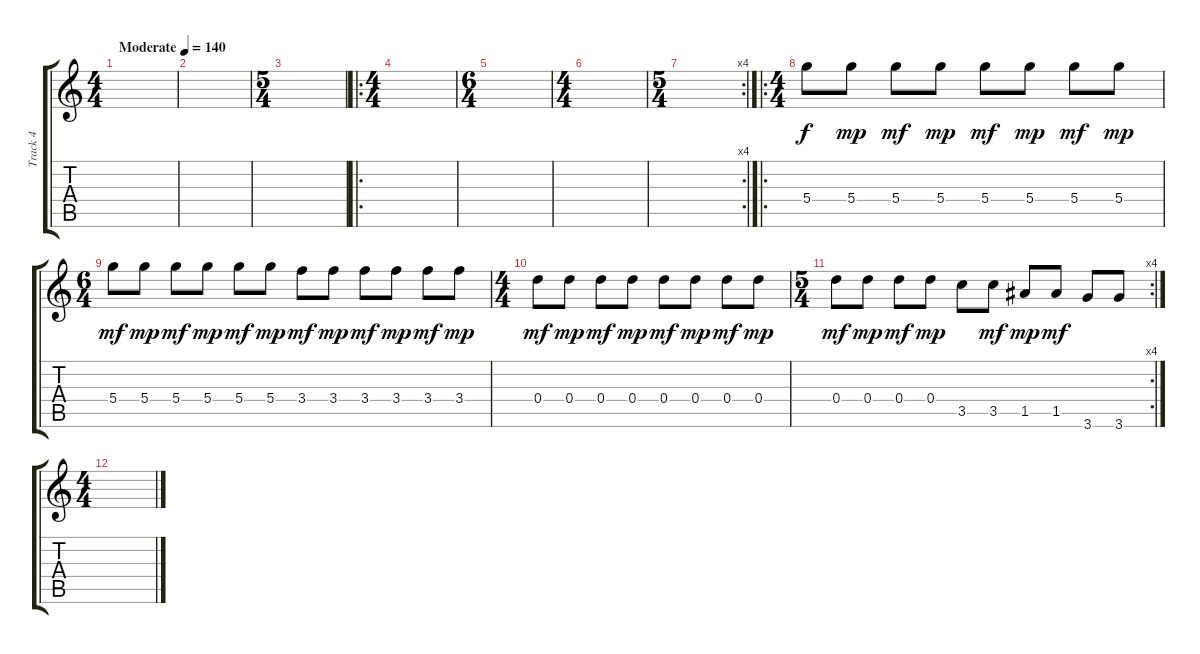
\track ("Track 4" "Track 4") {instrument electricguitarclean}
\staff {score tabs}
\tuning (E5 B4 G4 D4 A3 E3) {hide}
\ts (4 4)
\tempo (140 "Moderate")
\clef g2
\ks c
|
|
\ts (5 4)
|
\ro
\ts (4 4)
|
\ts (6 4)
|
\ts (4 4)
|
\rc 4
\ts (5 4)
|
\ro
\ts (4 4)
5.4.8 5.4.8{dy mp} 5.4.8{dy mf} 5.4.8{dy mp} 5.4.8{dy mf} 5.4.8{dy mp} 5.4.8{dy mf} 5.4.8{dy mp} |
\ts (6 4)
5.4.8{dy mf} 5.4.8{dy mp} 5.4.8{dy mf} 5.4.8{dy mp} 5.4.8{dy mf} 5.4.8{dy mp} 3.4.8{dy mf} 3.4.8{dy mp} 3.4.8{dy mf} 3.4.8{dy mp} 3.4.8{dy mf} 3.4.8{dy mp} |
\ts (4 4)
0.4.8{dy mf} 0.4.8{dy mp} 0.4.8{dy mf} 0.4.8{dy mp} 0.4.8{dy mf} 0.4.8{dy mp} 0.4.8{dy mf} 0.4.8{dy mp} |
\rc 4
\ts (5 4)
0.4.8{dy mf} 0.4.8{dy mp} 0.4.8{dy mf} 0.4.8{dy mp} 3.5.8 3.5.8{dy mf} 1.5.8{dy mp} 1.5.8{dy mf} 3.6.8 3.6.8 |
\ts (4 4)
